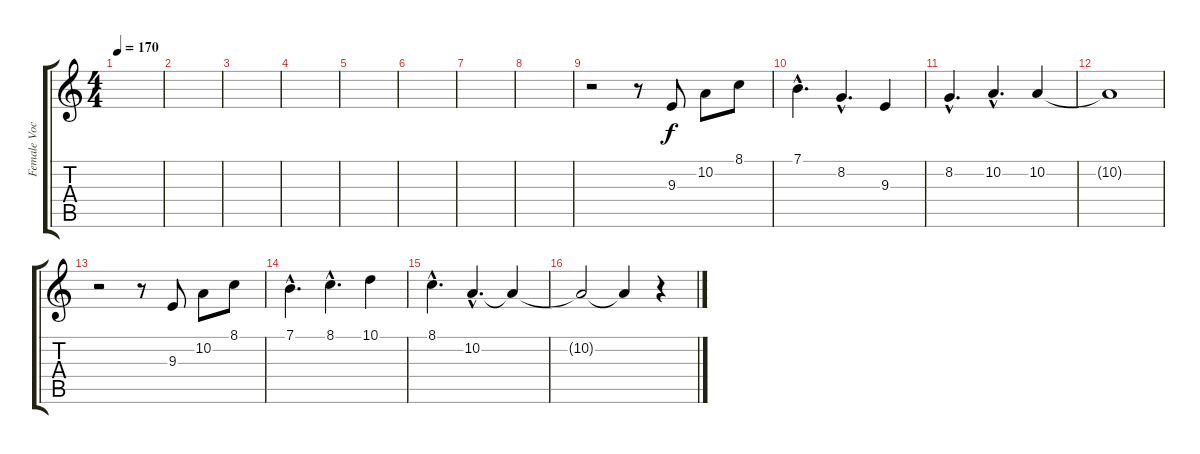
\track ("Female Vocals" "Female Voc") {instrument flute}
\staff {score tabs}
\tuning (E4 B3 G3 D3 A2 E2) {hide}
\ts (4 4)
\tempo 170
\clef g2
\ks c
|
|
|
|
|
|
|
|
r.2 r.8 9.3.8 10.2.8 8.1.8 |
7.1{hac}.4{d} 8.2{hac}.4{d} 9.3.4 |
8.2{hac}.4{d} 10.2{hac}.4{d} 10.2.4 |
10.2{t}.1 |
r.2 r.8 9.3.8 10.2.8 8.1.8 |
7.1{hac}.4{d} 8.1{hac}.4{d} 10.1.4 |
8.1{hac}.4{d} 10.2{hac}.4{d} 10.2{t}.4 |
10.2{t}.2 10.2{t}.4 r.4
